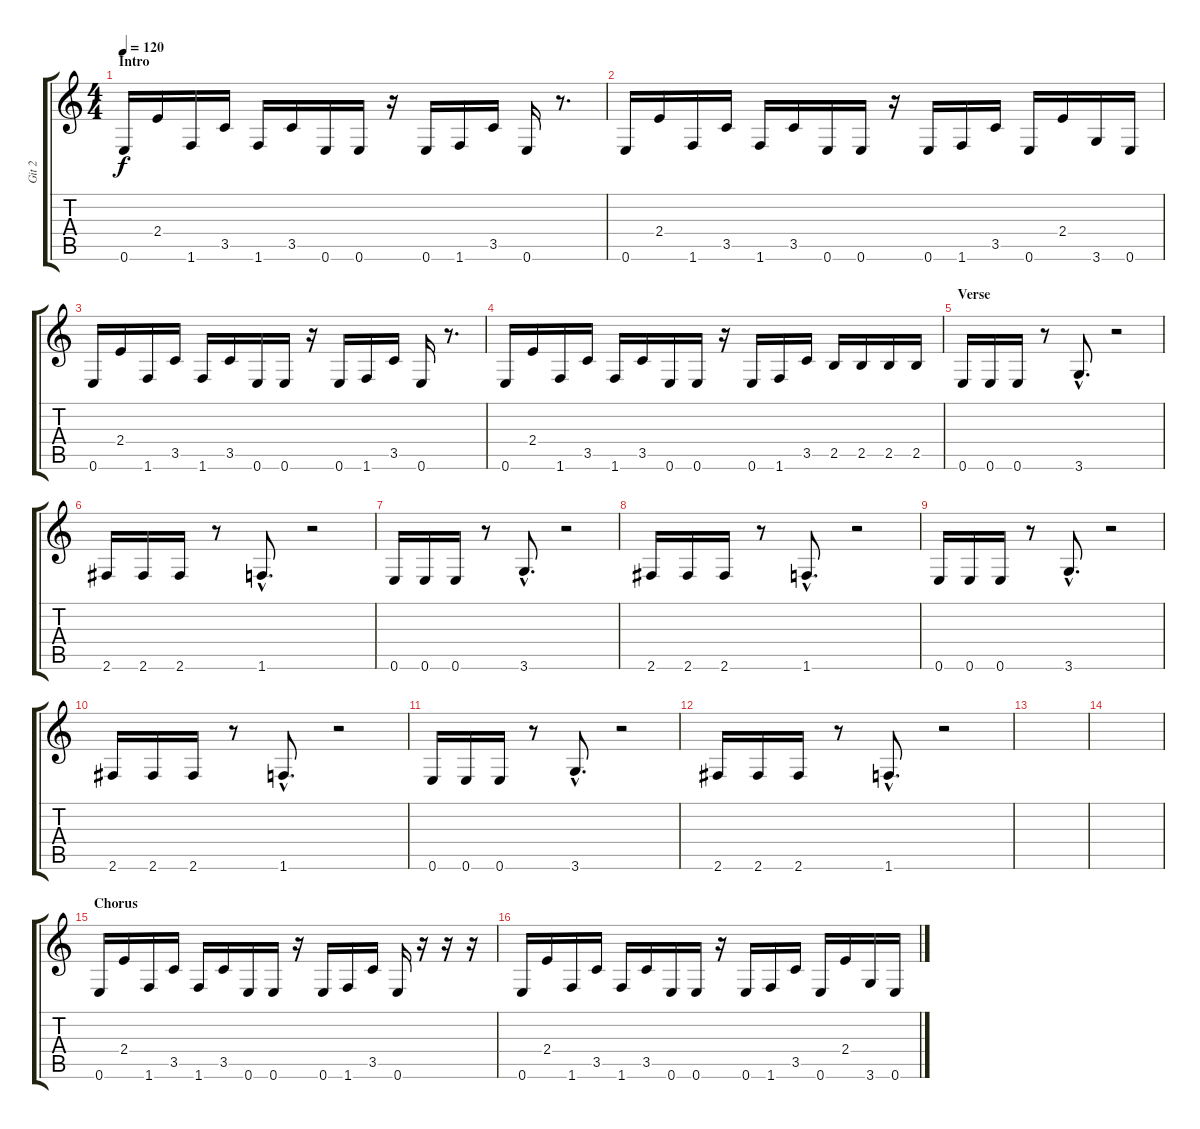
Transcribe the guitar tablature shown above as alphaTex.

\track ("Git 2" "Git 2") {instrument overdrivenguitar}
\staff {score tabs}
\tuning (E4 B3 G3 D3 A2 E2) {hide}
\ts (4 4)
\section ("" "Intro")
\tempo 120
\clef g2
\ks c
0.6.16{dy f instrument overdrivenguitar} 2.4.16 1.6.16 3.5.16 1.6.16 3.5.16 0.6.16 0.6.16 r.16 0.6.16 1.6.16 3.5.16 0.6.16 r.8{d} |
0.6.16 2.4.16 1.6.16 3.5.16 1.6.16 3.5.16 0.6.16 0.6.16 r.16 0.6.16 1.6.16 3.5.16 0.6.16 2.4.16 3.6.16 0.6.16 |
0.6.16 2.4.16 1.6.16 3.5.16 1.6.16 3.5.16 0.6.16 0.6.16 r.16 0.6.16 1.6.16 3.5.16 0.6.16 r.8{d} |
0.6.16 2.4.16 1.6.16 3.5.16 1.6.16 3.5.16 0.6.16 0.6.16 r.16 0.6.16 1.6.16 3.5.16 2.5.16 2.5.16 2.5.16 2.5.16 |
\section ("" "Verse")
0.6.16 0.6.16 0.6.16 r.8 3.6{hac}.8{d} r.2 |
2.6.16 2.6.16 2.6.16 r.8 1.6{hac}.8{d} r.2 |
0.6.16 0.6.16 0.6.16 r.8 3.6{hac}.8{d} r.2 |
2.6.16 2.6.16 2.6.16 r.8 1.6{hac}.8{d} r.2 |
0.6.16 0.6.16 0.6.16 r.8 3.6{hac}.8{d} r.2 |
2.6.16 2.6.16 2.6.16 r.8 1.6{hac}.8{d} r.2 |
0.6.16 0.6.16 0.6.16 r.8 3.6{hac}.8{d} r.2 |
2.6.16 2.6.16 2.6.16 r.8 1.6{hac}.8{d} r.2 |
|
|
\section ("" "Chorus")
0.6.16 2.4.16 1.6.16 3.5.16 1.6.16 3.5.16 0.6.16 0.6.16 r.16 0.6.16 1.6.16 3.5.16 0.6.16 r.16 r.16 r.16 |
0.6.16 2.4.16 1.6.16 3.5.16 1.6.16 3.5.16 0.6.16 0.6.16 r.16 0.6.16 1.6.16 3.5.16 0.6.16 2.4.16 3.6.16 0.6.16
